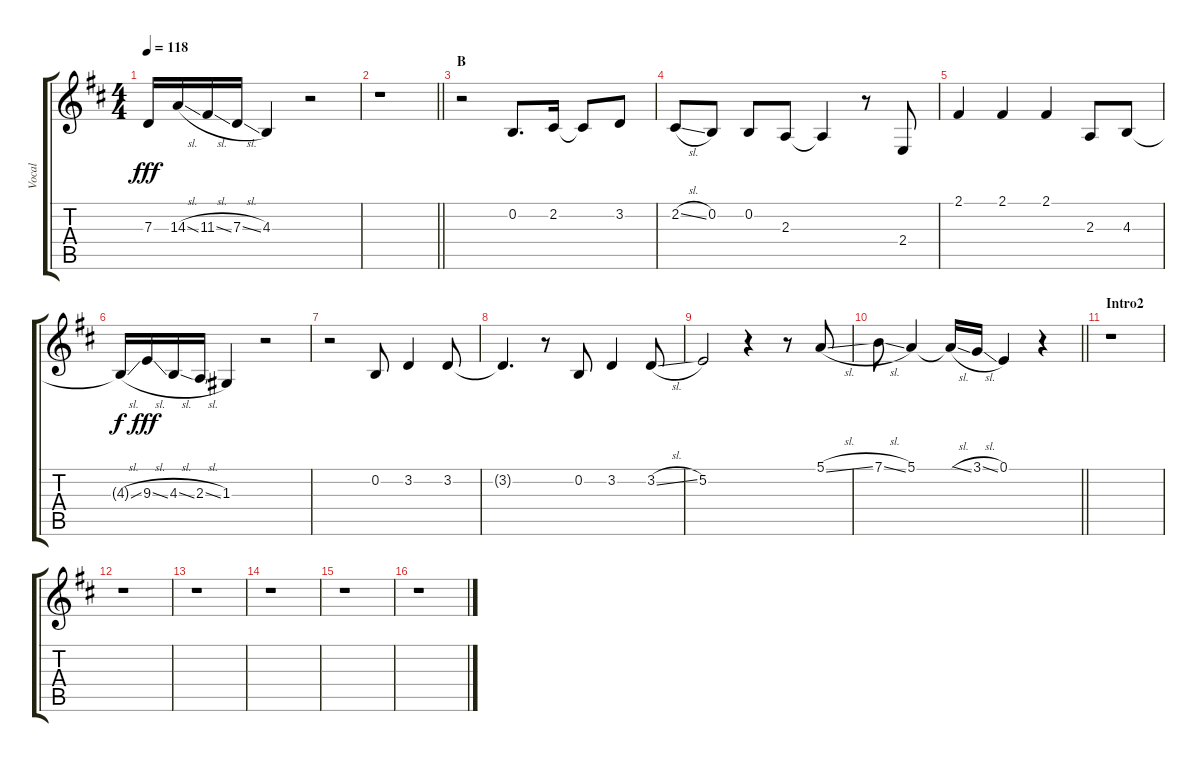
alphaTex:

\track ("Vocal" "Vocal") {instrument voiceoohs}
\staff {score tabs}
\tuning (E4 B3 G3 D3 A2 E2) {hide}
\ts (4 4)
\tempo 118
\clef g2
\ks d
7.3{t}.16{dy fff} 14.3{sl}.16 11.3{sl}.16 7.3{sl}.16 4.3.4 r.2 |
\barLineRight lightlight
r.1 |
\section ("" "B")
r.2 0.2.8{d} 2.2.16 2.2{t}.8 3.2.8 |
2.2{sl}.8 0.2.8 0.2.8 2.3.8 2.3{t}.4 r.8 2.4.8 |
2.1.4 2.1.4 2.1.4 2.3.8 4.3.8 |
4.3{sl t}.16{dy f} 9.3{sl}.16{dy fff} 4.3{sl}.16 2.3{sl}.16 1.3.4 r.2 |
r.2 0.2.8 3.2.4 3.2.8 |
3.2{t}.4{d} r.8 0.2.8 3.2.4 3.2{sl}.8 |
5.2.2 r.4 r.8 5.1{sl}.8 |
\barLineRight lightlight
7.1{sl}.8 5.1.4 5.1{sl t}.16 3.1{sl}.16 0.1.4 r.4 |
\section ("" "Intro2")
r.1 |
r.1 |
r.1 |
r.1 |
r.1 |
r.1
